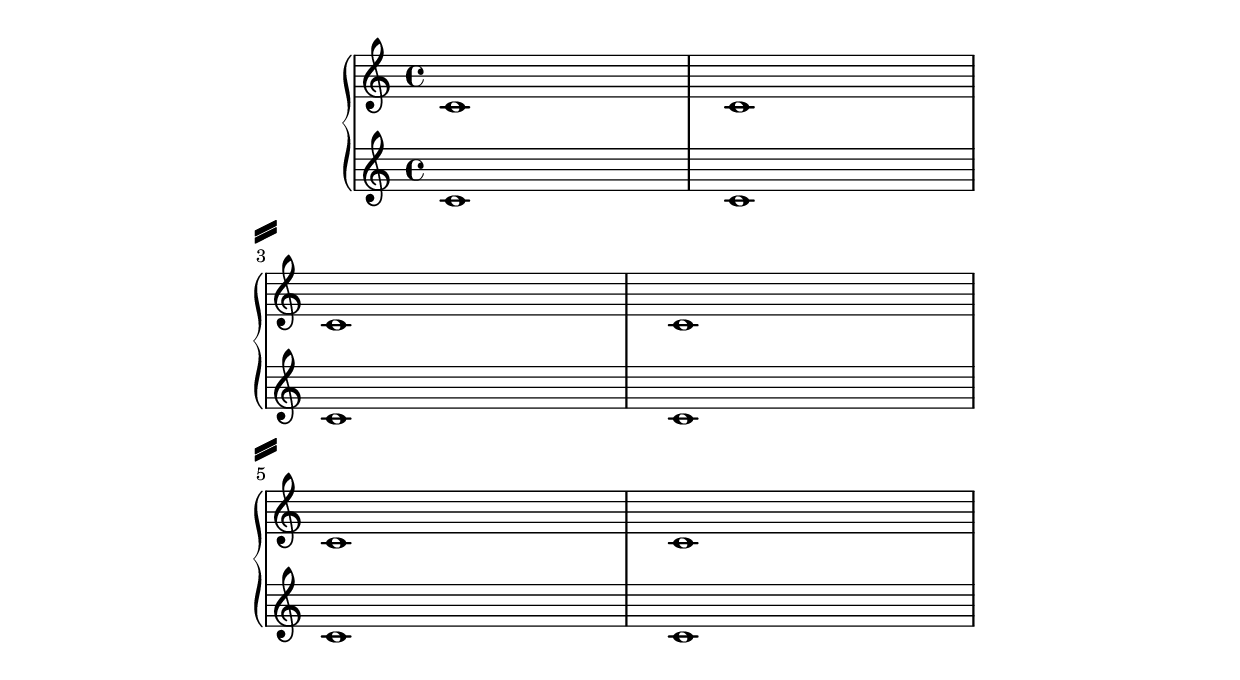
%% DO NOT EDIT this file manually; it was automatically
%% generated from the LilyPond Snippet Repository
%% (http://lsr.di.unimi.it).
%%
%% Make any changes in the LSR itself, or in
%% `Documentation/snippets/new/`, then run
%% `scripts/auxiliar/makelsr.pl`.
%%
%% This file is in the public domain.

\version "2.24.0"

\header {
  lsrtags = "paper-and-layout, staff-notation, tweaks-and-overrides"

  texidoc = "
System separators can be inserted between systems.  Any markup can be
used, but @code{\\slashSeparator} has been provided as a sensible
default.
"

  doctitle = "Setting system separators"
} % begin verbatim


\paper {
  system-separator-markup = \slashSeparator
  line-width = 120
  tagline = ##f
}

notes = \relative c' {
  c1 | c \break
  c1 | c \break
  c1 | c
}

\book {
  \score {
    \new GrandStaff <<
      \new Staff \notes
      \new Staff \notes
    >>
  }
}
